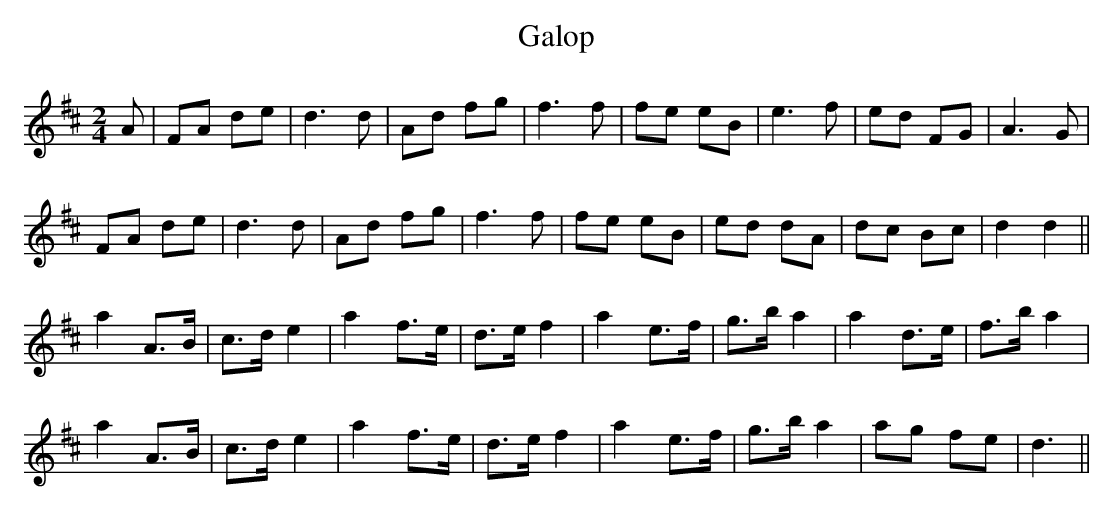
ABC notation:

X:1
T: Galop
M: 2/4
L: 1/8
K: Dmaj
A|FA de|d3 d|Ad fg|f3 f|fe eB|e3 f|ed FG|A3 G|
FA de|d3 d|Ad fg|f3 f|fe eB|ed dA|dc Bc|d2 d2||
a2 A>B|c>d e2|a2 f>e|d>e f2|a2 e>f|g>b a2|a2 d>e|f>b a2|
a2 A>B|c>d e2|a2 f>e|d>e f2|a2 e>f|g>b a2|ag fe|d3||
